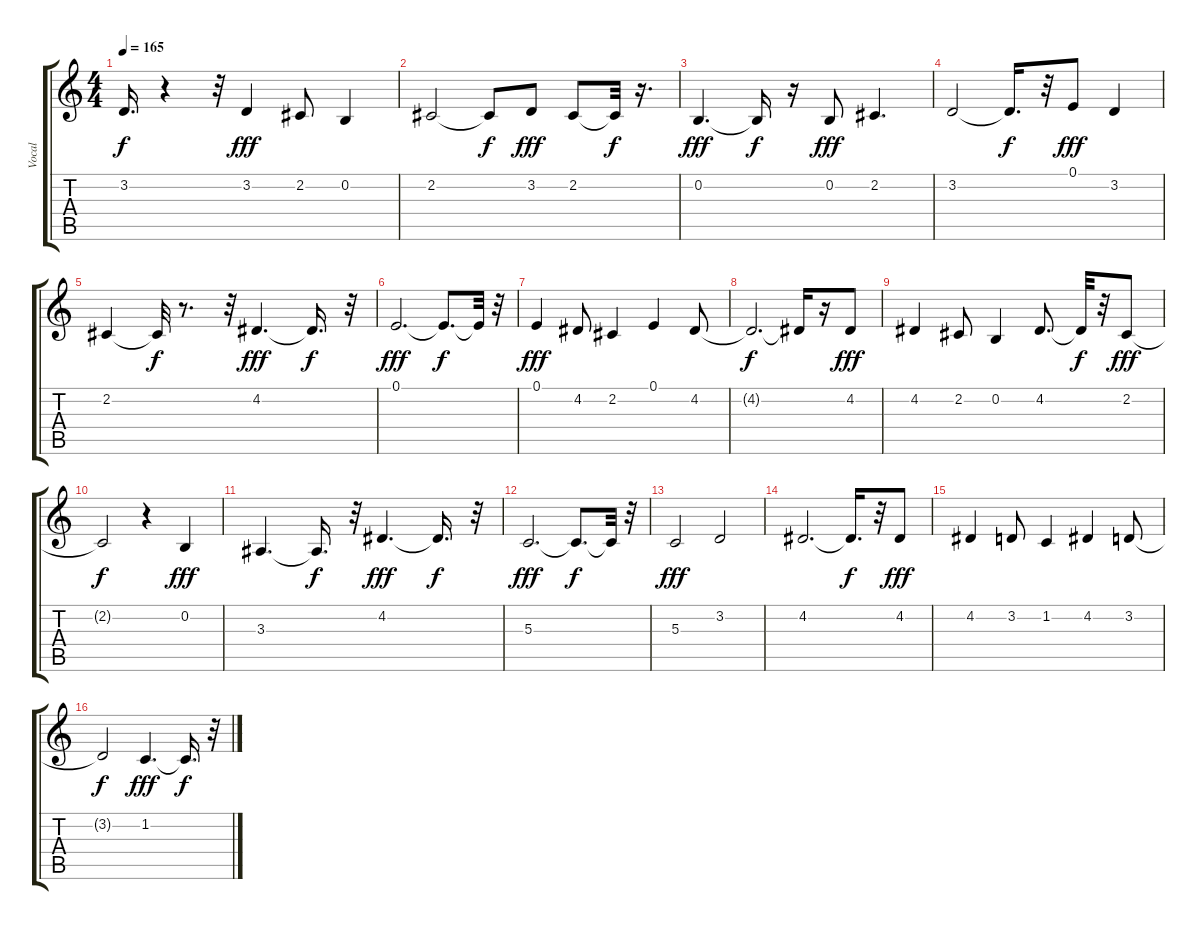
\track ("Vocal" "Vocal") {instrument altosax}
\staff {score tabs}
\tuning (E4 B3 G3 D3 A2 E2) {hide}
\ts (4 4)
\tempo 165
\clef g2
\ks c
3.2{t}.16{d dy f} r.4 r.32 3.2.4{dy fff} 2.2.8 0.2.4 |
2.2.2 2.2{t}.8{dy f} 3.2.8{dy fff} 2.2.8 2.2{t}.32{dy f} r.16{d} |
0.2.4{d dy fff} 0.2{t}.16{dy f} r.16 0.2.8{dy fff} 2.2.4{d} |
3.2.2 3.2{t}.16{d dy f} r.32 0.1.8{dy fff} 3.2.4 |
2.2.4 2.2{t}.32{dy f} r.8{d} r.32 4.2.4{d dy fff} 4.2{t}.16{d dy f} r.32 |
0.1.2{d dy fff} 0.1{t}.8{d dy f} 0.1{t}.32 r.32 |
0.1.4{dy fff} 4.2.8 2.2.4 0.1.4 4.2.8 |
4.2{t}.2{d dy f} 4.2{t}.16 r.16 4.2.8{dy fff} |
4.2.4 2.2.8 0.2.4 4.2.8{d} 4.2{t}.32{dy f} r.32 2.2.8{dy fff} |
2.2{t}.2{dy f} r.4 0.2.4{dy fff} |
3.3.4{d} 3.3{t}.16{d dy f} r.32 4.2.4{d dy fff} 4.2{t}.16{d dy f} r.32 |
5.3.2{d dy fff} 5.3{t}.8{d dy f} 5.3{t}.32 r.32 |
5.3.2{dy fff} 3.2.2 |
4.2.2{d} 4.2{t}.16{d dy f} r.32 4.2.8{dy fff} |
4.2.4 3.2.8 1.2.4 4.2.4 3.2.8 |
3.2{t}.2{dy f} 1.2.4{d dy fff} 1.2{t}.16{d dy f} r.32
